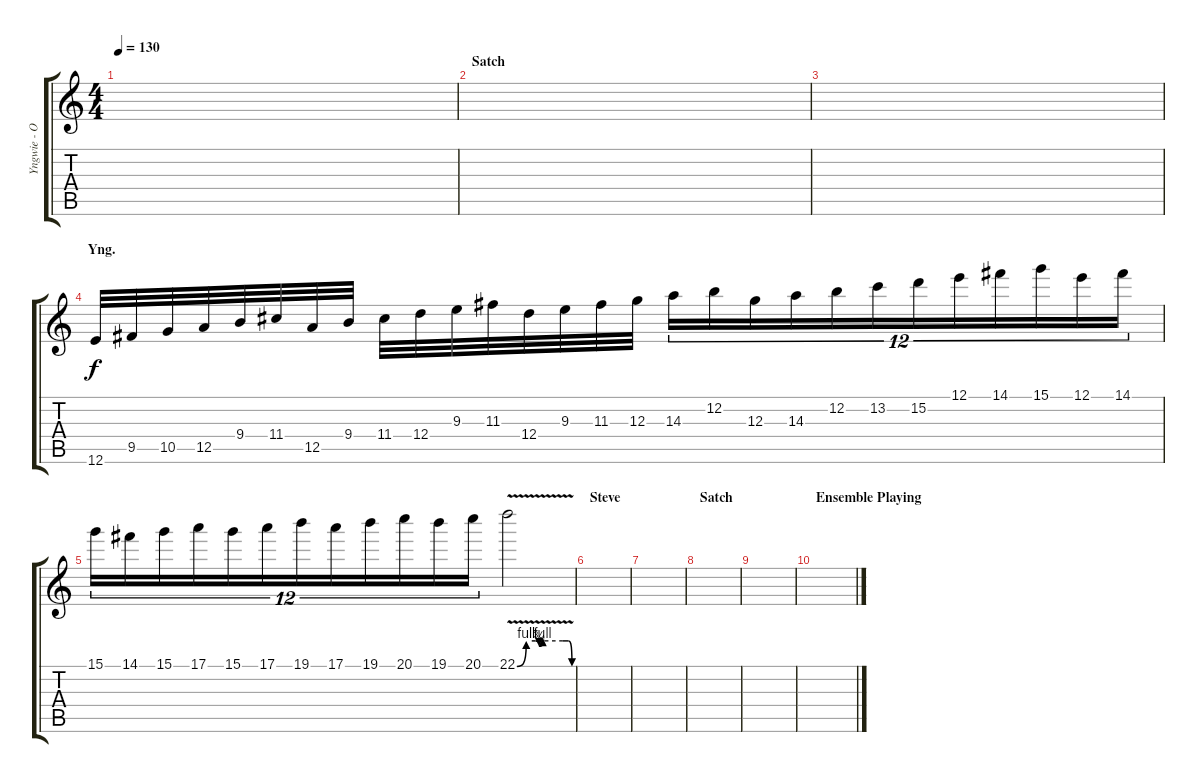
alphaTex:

\track ("Yngwie - Overdub" "Yngwie - O") {instrument distortionguitar}
\staff {score tabs}
\tuning (E4 B3 G3 D3 A2 E2) {hide}
\ts (4 4)
\tempo 130
\clef g2
\ks c
|
\section ("" "Satch")
|
|
\section ("" "Yng.")
12.6.32 9.5.32 10.5.32 12.5.32 9.4.32 11.4.32 12.5.32 9.4.32 11.4.32 12.4.32 9.3.32 11.3.32 12.4.32 9.3.32 11.3.32 12.3.32 14.3.16{tu (12 8)} 12.2.16{tu (12 8)} 12.3.16{tu (12 8)} 14.3.16{tu (12 8)} 12.2.16{tu (12 8)} 13.2.16{tu (12 8)} 15.2.16{tu (12 8)} 12.1.16{tu (12 8)} 14.1.16{tu (12 8)} 15.1.16{tu (12 8)} 12.1.16{tu (12 8)} 14.1.16{tu (12 8)} |
15.1.16{tu (12 8)} 14.1.16{tu (12 8)} 15.1.16{tu (12 8)} 17.1.16{tu (12 8)} 15.1.16{tu (12 8)} 17.1.16{tu (12 8)} 19.1.16{tu (12 8)} 17.1.16{tu (12 8)} 19.1.16{tu (12 8)} 20.1.16{tu (12 8)} 19.1.16{tu (12 8)} 20.1.16{tu (12 8)} 22.1{be (custom 0 0 10 4 20 4 24 3 28 4 50 4 56 4 60 0) v}.2 |
\section ("" "Steve")
|
|
\section ("" "Satch")
|
|
\section ("" "Ensemble Playing")
